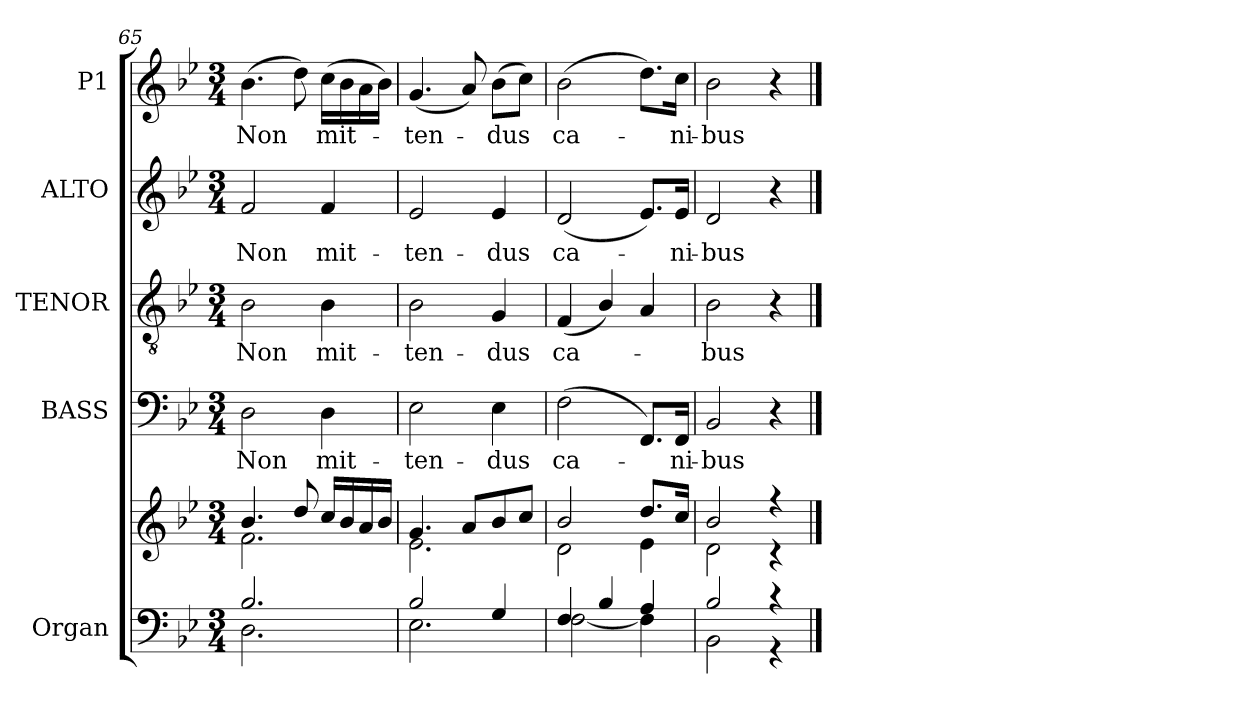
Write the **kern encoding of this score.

**kern	**kern	**kern	**text	**kern	**text	**kern	**text	**kern	**text
*part5	*part5	*part4	*part4	*part3	*part3	*part2	*part2	*part1	*part1
*staff6	*staff5	*staff4	*staff4	*staff3	*staff3	*staff2	*staff2	*staff1	*staff1
*I"Organ	*	*I"BASS	*	*I"TENOR	*	*I"ALTO	*	*I"P1	*
*I'Org.	*	*I'B.	*	*I'T.	*	*I'A.	*	*	*
*clefF4	*clefG2	*clefF4	*	*clefGv2	*	*clefG2	*	*clefG2	*
*	*	*	*	*ITrd7c12	*	*	*	*	*
*k[b-e-]	*k[b-e-]	*k[b-e-]	*	*k[b-e-]	*	*k[b-e-]	*	*k[b-e-]	*
*B-:	*B-:	*B-:	*	*B-:	*	*B-:	*	*B-:	*
*M3/4	*M3/4	*M3/4	*	*M3/4	*	*M3/4	*	*M3/4	*
=65	=65	=65	=65	=65	=65	=65	=65	=65	=65
*^	*^	*	*	*	*	*	*	*	*
!	!	!	!	!	!LO:LY:b:color=#000000	!	!	!	!	!	!
!	!	!	!	!	!	!	!LO:LY:b:color=#000000	!	!	!	!
!	!	!	!	!	!	!	!	!	!LO:LY:b:color=#000000	!	!
!	!	!	!	!	!	!	!	!	!	!	!LO:LY:b:color=#000000
2.B-i/	2.Di\	4.b-i/	2.fi\	2Di\	Non	2BB-i\	Non	2fi/	Non	(4.b-i\	Non
.	.	8ddi/	.	.	.	.	.	.	.	8ddi\)	.
!	!	!	!	!	!LO:LY:b:color=#000000	!	!	!	!	!	!
!	!	!	!	!	!	!	!LO:LY:b:color=#000000	!	!	!	!
!	!	!	!	!	!	!	!	!	!LO:LY:b:color=#000000	!	!
!	!	!	!	!	!	!	!	!	!	!	!LO:LY:b:color=#000000
.	.	16cci/LL	.	4Di\	mit-	4BB-i\	mit-	4fi/	mit-	(16cci\LL	mit-
.	.	16b-i/	.	.	.	.	.	.	.	16b-i\	.
.	.	16ai/	.	.	.	.	.	.	.	16ai\	.
.	.	16b-i/JJ	.	.	.	.	.	.	.	16b-i\JJ)	.
=66	=66	=66	=66	=66	=66	=66	=66	=66	=66	=66	=66
!	!	!	!	!	!LO:LY:b:color=#000000	!	!	!	!	!	!
!	!	!	!	!	!	!	!LO:LY:b:color=#000000	!	!	!	!
!	!	!	!	!	!	!	!	!	!LO:LY:b:color=#000000	!	!
!	!	!	!	!	!	!	!	!	!	!	!LO:LY:b:color=#000000
2B-i/	2.E-i\	4.gi/	2.e-i\	2E-i\	-ten-	2BB-i\	-ten-	2e-i/	-ten-	(4.gi/	-ten-
.	.	8ai/L	.	.	.	.	.	.	.	8ai/)	.
!	!	!	!	!	!LO:LY:b:color=#000000	!	!	!	!	!	!
!	!	!	!	!	!	!	!LO:LY:b:color=#000000	!	!	!	!
!	!	!	!	!	!	!	!	!	!LO:LY:b:color=#000000	!	!
!	!	!	!	!	!	!	!	!	!	!	!LO:LY:b:color=#000000
4Gi/	.	8b-i/	.	4E-i\	-dus	4GGi/	-dus	4e-i/	-dus	(8b-i\L	-dus
.	.	8cci/J	.	.	.	.	.	.	.	8cci\J)	.
=67	=67	=67	=67	=67	=67	=67	=67	=67	=67	=67	=67
!	!	!	!	!	!LO:LY:b:color=#000000	!	!	!	!	!	!
!	!	!	!	!	!	!	!LO:LY:b:color=#000000	!	!	!	!
!	!	!	!	!	!	!	!	!	!LO:LY:b:color=#000000	!	!
!	!	!	!	!	!	!	!	!	!	!	!LO:LY:b:color=#000000
4Fi/	[2Fi\	2b-i/	2di\	(2Fi\	ca-	(4FFi/	ca-	(2di/	ca-	(2b-i\	ca-
4B-i/	.	.	.	.	.	4BB-i/)	.	.	.	.	.
4Ai/	4Fi\]	8.ddi/L	4e-i\	8.FFi/L)	.	4AAi/	.	8.e-i/L)	.	8.ddi\L)	.
!	!	!	!	!	!LO:LY:b:color=#000000	!	!	!	!	!	!
!	!	!	!	!	!	!	!	!	!LO:LY:b:color=#000000	!	!
!	!	!	!	!	!	!	!	!	!	!	!LO:LY:b:color=#000000
.	.	16cci/Jk	.	16FFi/Jk	-ni-	.	.	16e-i/Jk	-ni-	16cci\Jk	-ni-
=68	=68	=68	=68	=68	=68	=68	=68	=68	=68	=68	=68
!	!	!	!	!	!LO:LY:b:color=#000000	!	!	!	!	!	!
!	!	!	!	!	!	!	!LO:LY:b:color=#000000	!	!	!	!
!	!	!	!	!	!	!	!	!	!LO:LY:b:color=#000000	!	!
!	!	!	!	!	!	!	!	!	!	!	!LO:LY:b:color=#000000
2B-i/	2BB-i\	2b-i/	2di\	2BB-i/	-bus	2BB-i\	-bus	2di/	-bus	2b-i\	-bus
4r	4r	4r	4r	4r	.	4r	.	4r	.	4r	.
*v	*v	*	*	*	*	*	*	*	*	*	*
*	*v	*v	*	*	*	*	*	*	*	*
==	==	==	==	==	==	==	==	==	==
*-	*-	*-	*-	*-	*-	*-	*-	*-	*-
